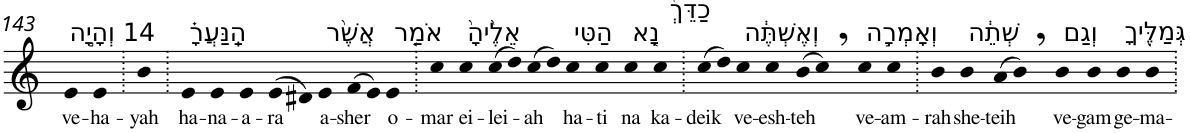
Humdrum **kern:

**kern	**text
*part1	*part1
*staff1	*staff1
*I"Piano	*
*I'Pno	*
!!LO:PB:g=z
*clefG2	*
*k[]	*
=143	=143
!LO:TX:a:t=14 וְהָיָ֣ה	!
!	!LO:LY:b
4e	ve-
!	!LO:LY:b
4e	-ha-
=144.	=144.
!	!LO:LY:b
4b	-yah
=145.	=145.
!LO:TX:a:t=הַֽנַּעֲרָ֗	!
!	!LO:LY:b
4e	ha-
!	!LO:LY:b
4e	-na-
!	!LO:LY:b
4e	-a-
!	!LO:LY:b
(>8e	-ra
8d#X)	.
!LO:TX:a:t=אֲשֶׁ֨ר	!
!	!LO:LY:b
4e	a-
!	!LO:LY:b
(>8f	-sher
8e)	.
!LO:TX:a:t=אֹמַ֤ר	!
!	!LO:LY:b
4e	o-
=146.	=146.
!	!LO:LY:b
4cc	-mar
!LO:TX:a:t=אֵלֶ֙יהָ֙	!
!	!LO:LY:b
4cc	ei-
!	!LO:LY:b
(>8cc	-lei-
8dd)	.
!	!LO:LY:b
(>8cc	-ah
8dd)	.
!LO:TX:a:t=הַטִּי	!
!	!LO:LY:b
4cc	ha-
!	!LO:LY:b
4cc	-ti
!LO:TX:a:t=נָ֤א	!
!	!LO:LY:b
4cc	na
!LO:TX:a:t=כַדֵּךְ֙	!
!	!LO:LY:b
4cc	ka-
=147.	=147.
!	!LO:LY:b
(>8cc	-deik
8dd)	.
!LO:TX:a:t=וְאֶשְׁתֶּ֔ה	!
!	!LO:LY:b
4cc	ve-
!	!LO:LY:b
4cc	-esh-
!	!LO:LY:b
(>8b	-teh
8cc,)	.
!LO:TX:a:t=וְאָמְרָ֣ה	!
!	!LO:LY:b
4cc	ve-
!	!LO:LY:b
4cc	-am-
=148.	=148.
!	!LO:LY:b
4b	-rah
!LO:TX:a:t=שְׁתֵ֔ה	!
!	!LO:LY:b
4b	she-
!	!LO:LY:b
(>8a	-teih
8b,)	.
!LO:TX:a:t=וְגַם	!
!	!LO:LY:b
4b	ve-
!	!LO:LY:b
4b	-gam
!LO:TX:a:t=גְּמַלֶּ֖יךָ	!
!	!LO:LY:b
4b	ge-
!	!LO:LY:b
4b	-ma-
=.	=.
*-	*-
